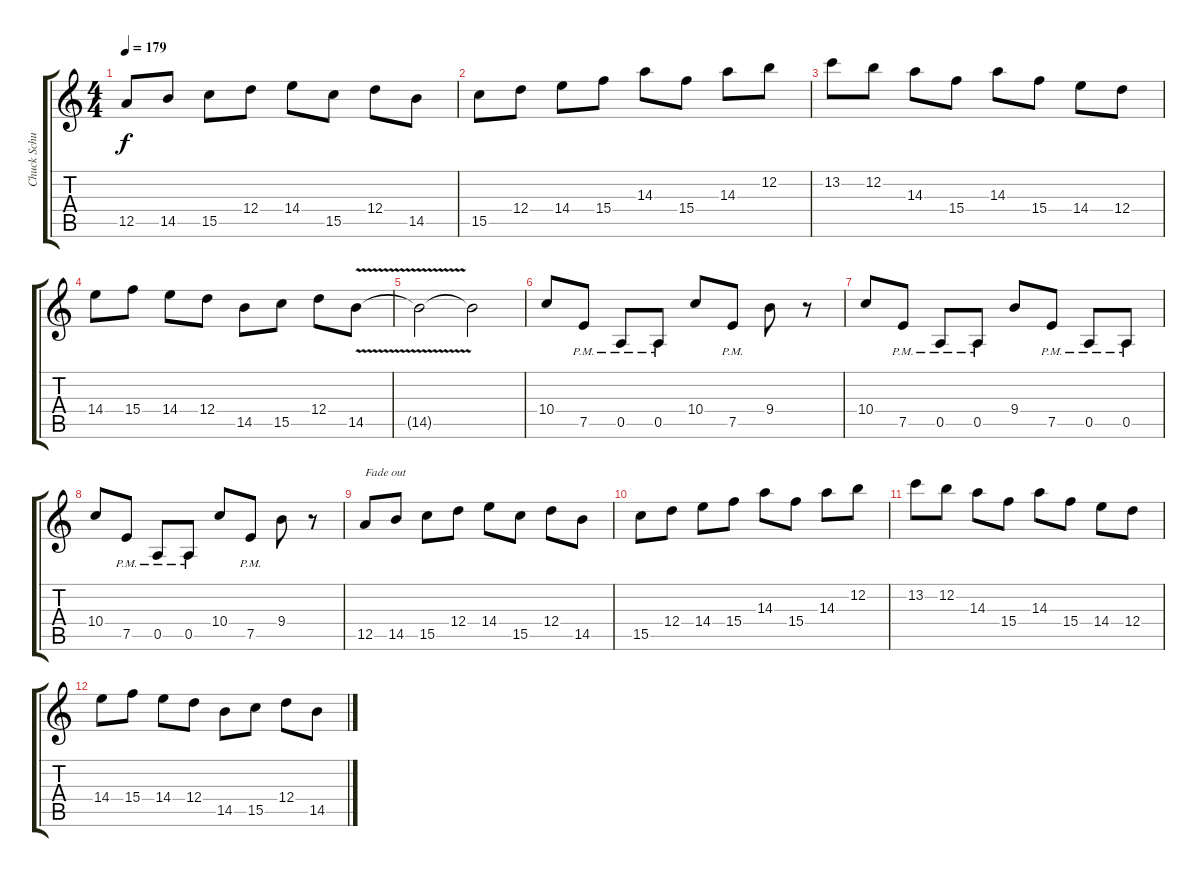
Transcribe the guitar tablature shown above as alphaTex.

\track ("Chuck Schuldiner" "Chuck Schu") {instrument overdrivenguitar}
\staff {score tabs}
\tuning (E4 B3 G3 D3 A2 E2) {hide}
\ts (4 4)
\tempo 179
\clef g2
\ks c
12.5.8{dy f} 14.5.8 15.5.8 12.4.8 14.4.8 15.5.8 12.4.8 14.5.8 |
15.5.8 12.4.8 14.4.8 15.4.8 14.3.8 15.4.8 14.3.8 12.2.8 |
13.2.8 12.2.8 14.3.8 15.4.8 14.3.8 15.4.8 14.4.8 12.4.8 |
14.4.8 15.4.8 14.4.8 12.4.8 14.5.8 15.5.8 12.4.8 14.5{v}.8 |
14.5{t}.2 14.5{t}.2 |
10.4.8 7.5{pm}.8 0.5{pm}.8 0.5{pm}.8 10.4.8 7.5{pm}.8 9.4.8 r.8 |
10.4.8 7.5{pm}.8 0.5{pm}.8 0.5{pm}.8 9.4.8 7.5{pm}.8 0.5{pm}.8 0.5{pm}.8 |
10.4.8 7.5{pm}.8 0.5{pm}.8 0.5{pm}.8 10.4.8 7.5{pm}.8 9.4.8 r.8 |
12.5.8{txt "Fade out" volume 10} 14.5.8 15.5.8 12.4.8 14.4.8 15.5.8 12.4.8 14.5.8 |
15.5.8 12.4.8 14.4.8 15.4.8 14.3.8 15.4.8 14.3.8 12.2.8 |
13.2.8{volume 0} 12.2.8 14.3.8 15.4.8 14.3.8 15.4.8 14.4.8 12.4.8 |
14.4.8 15.4.8 14.4.8 12.4.8 14.5.8 15.5.8 12.4.8 14.5.8
